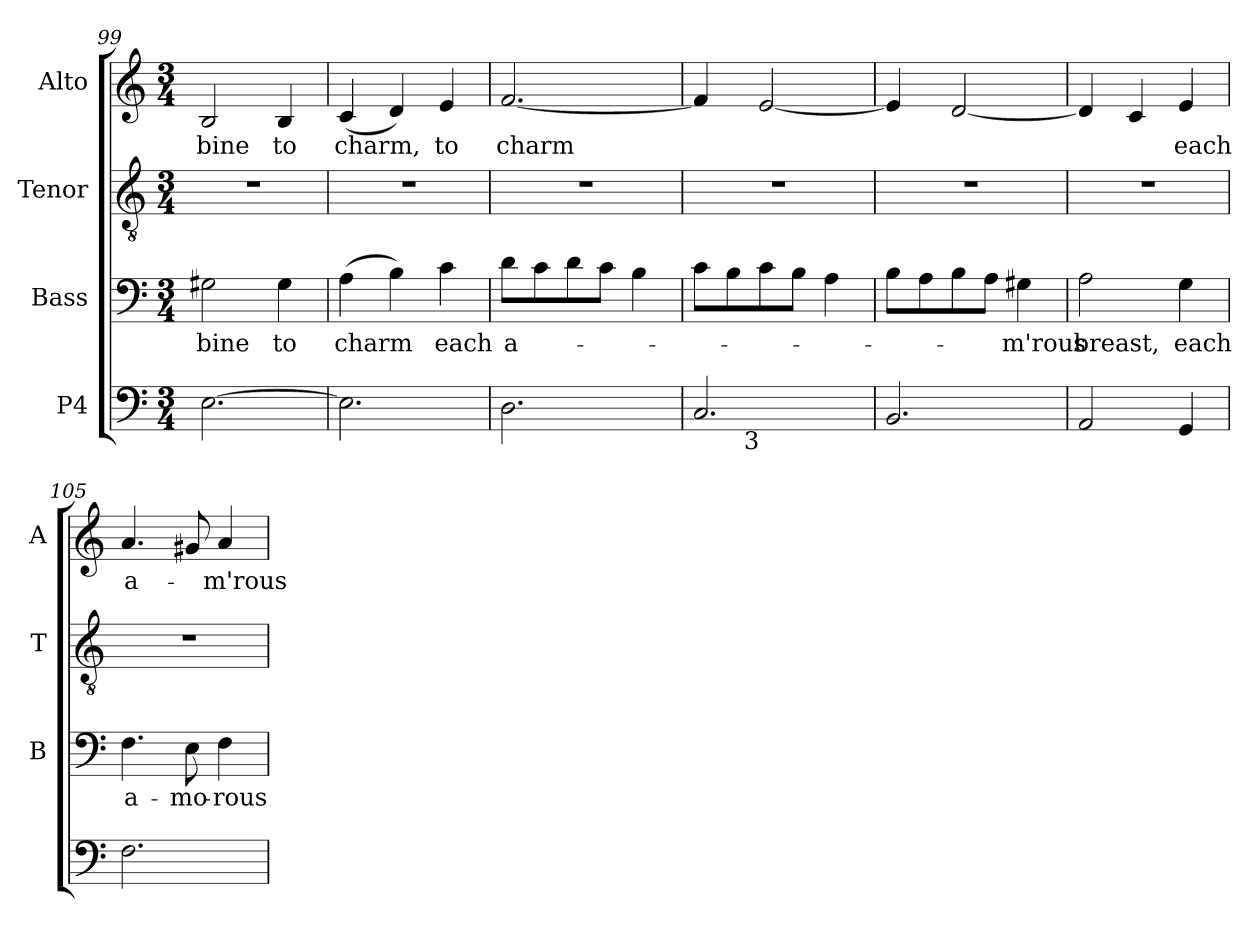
**kern	**kern	**text	**kern	**kern	**text
*part4	*part3	*part3	*part2	*part1	*part1
*staff4	*staff3	*staff3	*staff2	*staff1	*staff1
*I"P4	*I"Bass	*	*I"Tenor	*I"Alto	*
*	*I'B	*	*I'T	*I'A	*
*clefF4	*clefF4	*	*clefGv2	*clefG2	*
*k[]	*k[]	*	*k[]	*k[]	*
*a:	*a:	*	*a:	*a:	*
*M3/4	*M3/4	*	*M3/4	*M3/4	*
=99	=99	=99	=99	=99	=99
!	!	!LO:LY:b:color=#000000	!LO:N:vis=1	!	!
!	!	!	!	!	!LO:LY:b:color=#000000
[>2.Ei\	2G#Xi\	-bine	2.r	2Bi/	-bine
!	!	!LO:LY:b:color=#000000	!	!	!
!	!	!	!	!	!LO:LY:b:color=#000000
.	4G#i\	to	.	4Bi/	to
=100	=100	=100	=100	=100	=100
!	!	!LO:LY:b:color=#000000	!LO:N:vis=1	!	!
!	!	!	!	!	!LO:LY:b:color=#000000
2.Ei\]	(4Ai\	charm	2.r	(4ci/	charm,
.	4Bi\)	.	.	4di/)	.
!	!	!LO:LY:b:color=#000000	!	!	!
!	!	!	!	!	!LO:LY:b:color=#000000
.	4ci\	each	.	4ei/	to
=101	=101	=101	=101	=101	=101
!	!	!LO:LY:b:color=#000000	!LO:N:vis=1	!	!
!	!	!	!	!	!LO:LY:b:color=#000000
2.Di\	8di\L	a-	2.r	[<2.fi/	charm
.	8ci\	.	.	.	.
.	8di\	.	.	.	.
.	8ci\J	.	.	.	.
.	4Bi\	.	.	.	.
=102	=102	=102	=102	=102	=102
!LO:TX:b:rj:t=4	!	!	!	!	!
!	!	!	!LO:N:vis=1	!	!
*^	*	*	*	*	*
2.Ci/	4ryy	8ci\L	.	2.r	4fi/]	.
.	.	8Bi\	.	.	.	.
!	!LO:TX:b:rj:t=3	!	!	!	!	!
.	2ryy	8ci\	.	.	[<2ei/	.
.	.	8Bi\J	.	.	.	.
.	.	4Ai\	.	.	.	.
=103	=103	=103	=103	=103	=103	=103
!	!	!	!	!LO:N:vis=1	!	!
*v	*v	*	*	*	*	*
2.BBi/	8Bi\L	.	2.r	4ei/]	.
.	8Ai\	.	.	.	.
.	8Bi\	.	.	[<2di/	.
.	8Ai\J	.	.	.	.
!	!	!LO:LY:b:color=#000000	!	!	!
.	4G#Xi\	-m'rous	.	.	.
!!LO:PB:g=z
=104	=104	=104	=104	=104	=104
!	!	!LO:LY:b:color=#000000	!LO:N:vis=1	!	!
2AAi/	2Ai\	breast,	2.r	4di/]	.
.	.	.	.	4ci/	.
!	!	!LO:LY:b:color=#000000	!	!	!
!	!	!	!	!	!LO:LY:b:color=#000000
4GGi/	4Gi\	each	.	4ei/	each
=105	=105	=105	=105	=105	=105
!	!	!LO:LY:b:color=#000000	!LO:N:vis=1	!	!
!	!	!	!	!	!LO:LY:b:color=#000000
2.Fi\	4.Fi\	a-	2.r	4.ai/	a-
!	!	!LO:LY:b:color=#000000	!	!	!
.	8Ei\	-mo-	.	8g#Xi/	.
!	!	!LO:LY:b:color=#000000	!	!	!
!	!	!	!	!	!LO:LY:b:color=#000000
.	4Fi\	-rous	.	4ai/	-m'rous
=	=	=	=	=	=
*-	*-	*-	*-	*-	*-
